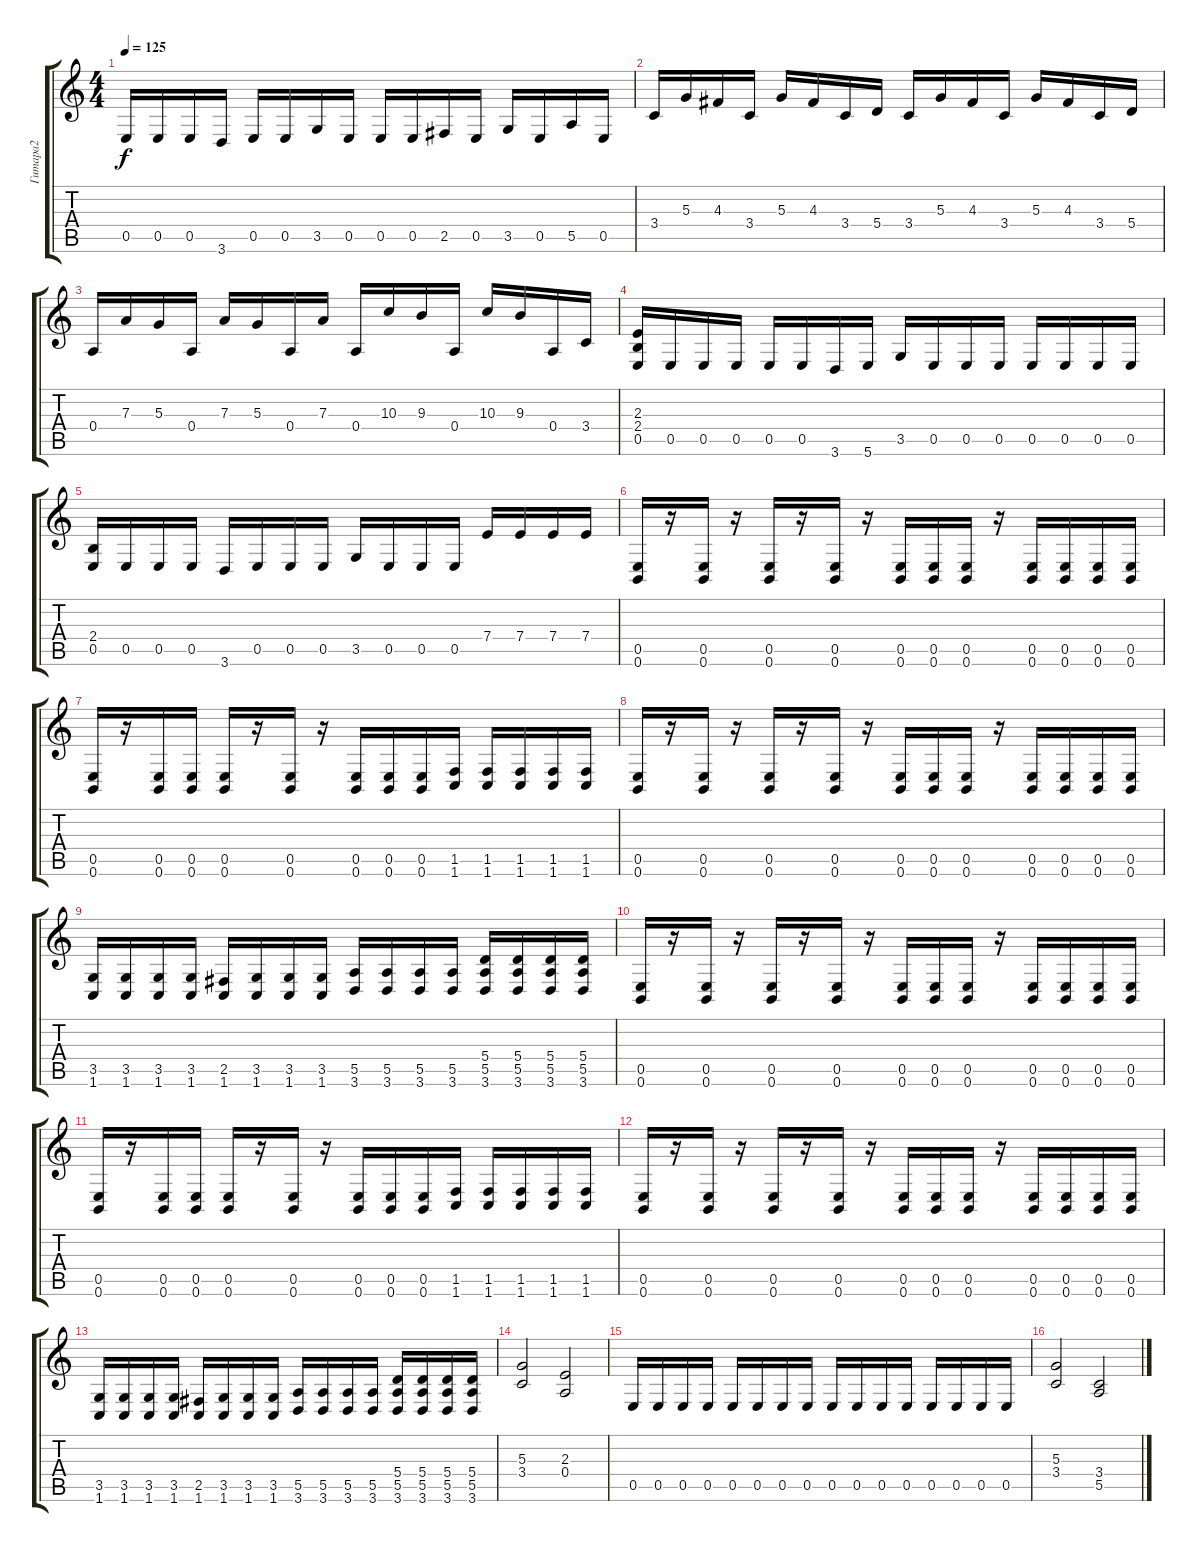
\track ("Гитара2" "Гитара2") {instrument distortionguitar}
\staff {score tabs}
\tuning (B3 G3 D3 A2 E2 B1) {hide}
\ts (4 4)
\tempo 125
\clef g2
\ks c
0.5.16{dy f} 0.5.16 0.5.16 3.6.16 0.5.16 0.5.16 3.5.16 0.5.16 0.5.16 0.5.16 2.5.16 0.5.16 3.5.16 0.5.16 5.5.16 0.5.16 |
3.4.16 5.3.16 4.3.16 3.4.16 5.3.16 4.3.16 3.4.16 5.4.16 3.4.16 5.3.16 4.3.16 3.4.16 5.3.16 4.3.16 3.4.16 5.4.16 |
0.4.16 7.3.16 5.3.16 0.4.16 7.3.16 5.3.16 0.4.16 7.3.16 0.4.16 10.3.16 9.3.16 0.4.16 10.3.16 9.3.16 0.4.16 3.4.16 |
(2.3 2.4 0.5).16 0.5.16 0.5.16 0.5.16 0.5.16 0.5.16 3.6.16 5.6.16 3.5.16 0.5.16 0.5.16 0.5.16 0.5.16 0.5.16 0.5.16 0.5.16 |
(2.4 0.5).16 0.5.16 0.5.16 0.5.16 3.6.16 0.5.16 0.5.16 0.5.16 3.5.16 0.5.16 0.5.16 0.5.16 7.4.16 7.4.16 7.4.16 7.4.16 |
(0.5 0.6).16 r.16 (0.5 0.6).16 r.16 (0.5 0.6).16 r.16 (0.5 0.6).16 r.16 (0.5 0.6).16 (0.5 0.6).16 (0.5 0.6).16 r.16 (0.5 0.6).16 (0.5 0.6).16 (0.5 0.6).16 (0.5 0.6).16 |
(0.5 0.6).16 r.16 (0.5 0.6).16 (0.5 0.6).16 (0.5 0.6).16 r.16 (0.5 0.6).16 r.16 (0.5 0.6).16 (0.5 0.6).16 (0.5 0.6).16 (1.5 1.6).16 (1.5 1.6).16 (1.5 1.6).16 (1.5 1.6).16 (1.5 1.6).16 |
(0.5 0.6).16 r.16 (0.5 0.6).16 r.16 (0.5 0.6).16 r.16 (0.5 0.6).16 r.16 (0.5 0.6).16 (0.5 0.6).16 (0.5 0.6).16 r.16 (0.5 0.6).16 (0.5 0.6).16 (0.5 0.6).16 (0.5 0.6).16 |
(3.5 1.6).16 (3.5 1.6).16 (3.5 1.6).16 (3.5 1.6).16 (2.5 1.6).16 (3.5 1.6).16 (3.5 1.6).16 (3.5 1.6).16 (5.5 3.6).16 (5.5 3.6).16 (5.5 3.6).16 (5.5 3.6).16 (5.4 5.5 3.6).16 (5.4 5.5 3.6).16 (5.4 5.5 3.6).16 (5.4 5.5 3.6).16 |
(0.5 0.6).16 r.16 (0.5 0.6).16 r.16 (0.5 0.6).16 r.16 (0.5 0.6).16 r.16 (0.5 0.6).16 (0.5 0.6).16 (0.5 0.6).16 r.16 (0.5 0.6).16 (0.5 0.6).16 (0.5 0.6).16 (0.5 0.6).16 |
(0.5 0.6).16 r.16 (0.5 0.6).16 (0.5 0.6).16 (0.5 0.6).16 r.16 (0.5 0.6).16 r.16 (0.5 0.6).16 (0.5 0.6).16 (0.5 0.6).16 (1.5 1.6).16 (1.5 1.6).16 (1.5 1.6).16 (1.5 1.6).16 (1.5 1.6).16 |
(0.5 0.6).16 r.16 (0.5 0.6).16 r.16 (0.5 0.6).16 r.16 (0.5 0.6).16 r.16 (0.5 0.6).16 (0.5 0.6).16 (0.5 0.6).16 r.16 (0.5 0.6).16 (0.5 0.6).16 (0.5 0.6).16 (0.5 0.6).16 |
(3.5 1.6).16 (3.5 1.6).16 (3.5 1.6).16 (3.5 1.6).16 (2.5 1.6).16 (3.5 1.6).16 (3.5 1.6).16 (3.5 1.6).16 (5.5 3.6).16 (5.5 3.6).16 (5.5 3.6).16 (5.5 3.6).16 (5.4 5.5 3.6).16 (5.4 5.5 3.6).16 (5.4 5.5 3.6).16 (5.4 5.5 3.6).16 |
(5.3 3.4).2 (2.3 0.4).2 |
0.5.16 0.5.16 0.5.16 0.5.16 0.5.16 0.5.16 0.5.16 0.5.16 0.5.16 0.5.16 0.5.16 0.5.16 0.5.16 0.5.16 0.5.16 0.5.16 |
(5.3 3.4).2 (3.4 5.5).2
